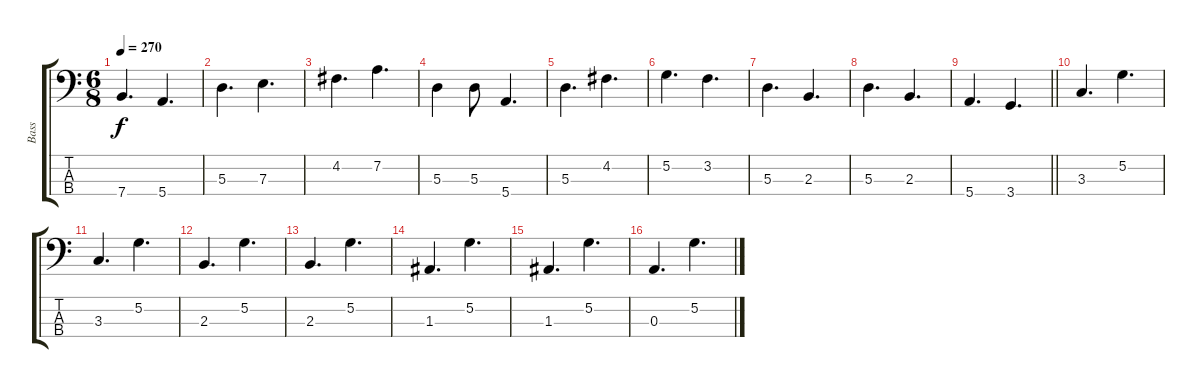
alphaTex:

\track ("Bass" "Bass") {instrument electricbassfinger}
\staff {score tabs}
\tuning (G2 D2 A1 E1) {hide}
\ts (6 8)
\tempo 270
\clef f4
\ks c
7.4.4{d dy f} 5.4.4{d} |
5.3.4{d} 7.3.4{d} |
4.2.4{d} 7.2.4{d} |
5.3.4 5.3.8 5.4.4{d} |
5.3.4{d} 4.2.4{d} |
5.2.4{d} 3.2.4{d} |
5.3.4{d} 2.3.4{d} |
5.3.4{d} 2.3.4{d} |
\barLineRight lightlight
5.4.4{d} 3.4.4{d} |
3.3.4{d} 5.2.4{d} |
3.3.4{d} 5.2.4{d} |
2.3.4{d} 5.2.4{d} |
2.3.4{d} 5.2.4{d} |
1.3.4{d} 5.2.4{d} |
1.3.4{d} 5.2.4{d} |
0.3.4{d} 5.2.4{d}
